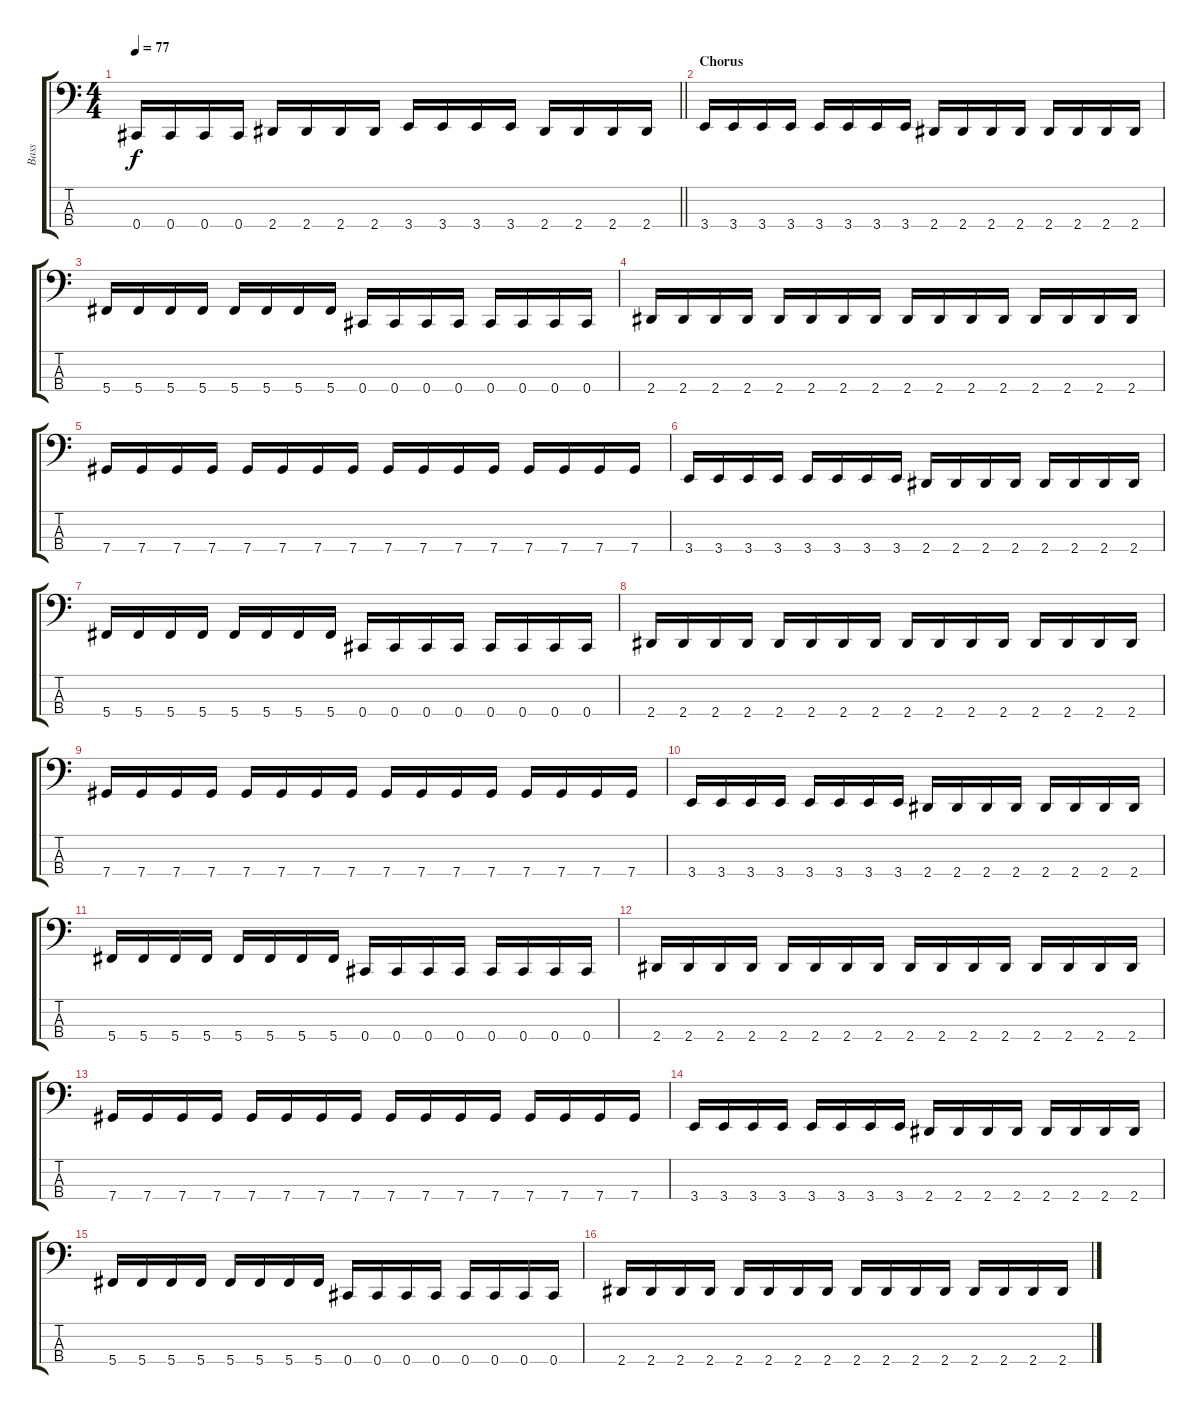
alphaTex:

\track ("Bass" "Bass") {instrument electricbasspick}
\staff {score tabs}
\tuning (Gb2 Db2 Ab1 Db1) {hide}
\ts (4 4)
\tempo 77
\clef f4
\barLineRight lightlight
\ks c
0.4.16{dy f} 0.4.16 0.4.16 0.4.16 2.4.16 2.4.16 2.4.16 2.4.16 3.4.16 3.4.16 3.4.16 3.4.16 2.4.16 2.4.16 2.4.16 2.4.16 |
\section ("" "Chorus")
3.4.16 3.4.16 3.4.16 3.4.16 3.4.16 3.4.16 3.4.16 3.4.16 2.4.16 2.4.16 2.4.16 2.4.16 2.4.16 2.4.16 2.4.16 2.4.16 |
5.4.16 5.4.16 5.4.16 5.4.16 5.4.16 5.4.16 5.4.16 5.4.16 0.4.16 0.4.16 0.4.16 0.4.16 0.4.16 0.4.16 0.4.16 0.4.16 |
2.4.16 2.4.16 2.4.16 2.4.16 2.4.16 2.4.16 2.4.16 2.4.16 2.4.16 2.4.16 2.4.16 2.4.16 2.4.16 2.4.16 2.4.16 2.4.16 |
7.4.16 7.4.16 7.4.16 7.4.16 7.4.16 7.4.16 7.4.16 7.4.16 7.4.16 7.4.16 7.4.16 7.4.16 7.4.16 7.4.16 7.4.16 7.4.16 |
3.4.16 3.4.16 3.4.16 3.4.16 3.4.16 3.4.16 3.4.16 3.4.16 2.4.16 2.4.16 2.4.16 2.4.16 2.4.16 2.4.16 2.4.16 2.4.16 |
5.4.16 5.4.16 5.4.16 5.4.16 5.4.16 5.4.16 5.4.16 5.4.16 0.4.16 0.4.16 0.4.16 0.4.16 0.4.16 0.4.16 0.4.16 0.4.16 |
2.4.16 2.4.16 2.4.16 2.4.16 2.4.16 2.4.16 2.4.16 2.4.16 2.4.16 2.4.16 2.4.16 2.4.16 2.4.16 2.4.16 2.4.16 2.4.16 |
7.4.16 7.4.16 7.4.16 7.4.16 7.4.16 7.4.16 7.4.16 7.4.16 7.4.16 7.4.16 7.4.16 7.4.16 7.4.16 7.4.16 7.4.16 7.4.16 |
3.4.16 3.4.16 3.4.16 3.4.16 3.4.16 3.4.16 3.4.16 3.4.16 2.4.16 2.4.16 2.4.16 2.4.16 2.4.16 2.4.16 2.4.16 2.4.16 |
5.4.16 5.4.16 5.4.16 5.4.16 5.4.16 5.4.16 5.4.16 5.4.16 0.4.16 0.4.16 0.4.16 0.4.16 0.4.16 0.4.16 0.4.16 0.4.16 |
2.4.16 2.4.16 2.4.16 2.4.16 2.4.16 2.4.16 2.4.16 2.4.16 2.4.16 2.4.16 2.4.16 2.4.16 2.4.16 2.4.16 2.4.16 2.4.16 |
7.4.16 7.4.16 7.4.16 7.4.16 7.4.16 7.4.16 7.4.16 7.4.16 7.4.16 7.4.16 7.4.16 7.4.16 7.4.16 7.4.16 7.4.16 7.4.16 |
3.4.16 3.4.16 3.4.16 3.4.16 3.4.16 3.4.16 3.4.16 3.4.16 2.4.16 2.4.16 2.4.16 2.4.16 2.4.16 2.4.16 2.4.16 2.4.16 |
5.4.16 5.4.16 5.4.16 5.4.16 5.4.16 5.4.16 5.4.16 5.4.16 0.4.16 0.4.16 0.4.16 0.4.16 0.4.16 0.4.16 0.4.16 0.4.16 |
2.4.16 2.4.16 2.4.16 2.4.16 2.4.16 2.4.16 2.4.16 2.4.16 2.4.16 2.4.16 2.4.16 2.4.16 2.4.16 2.4.16 2.4.16 2.4.16
